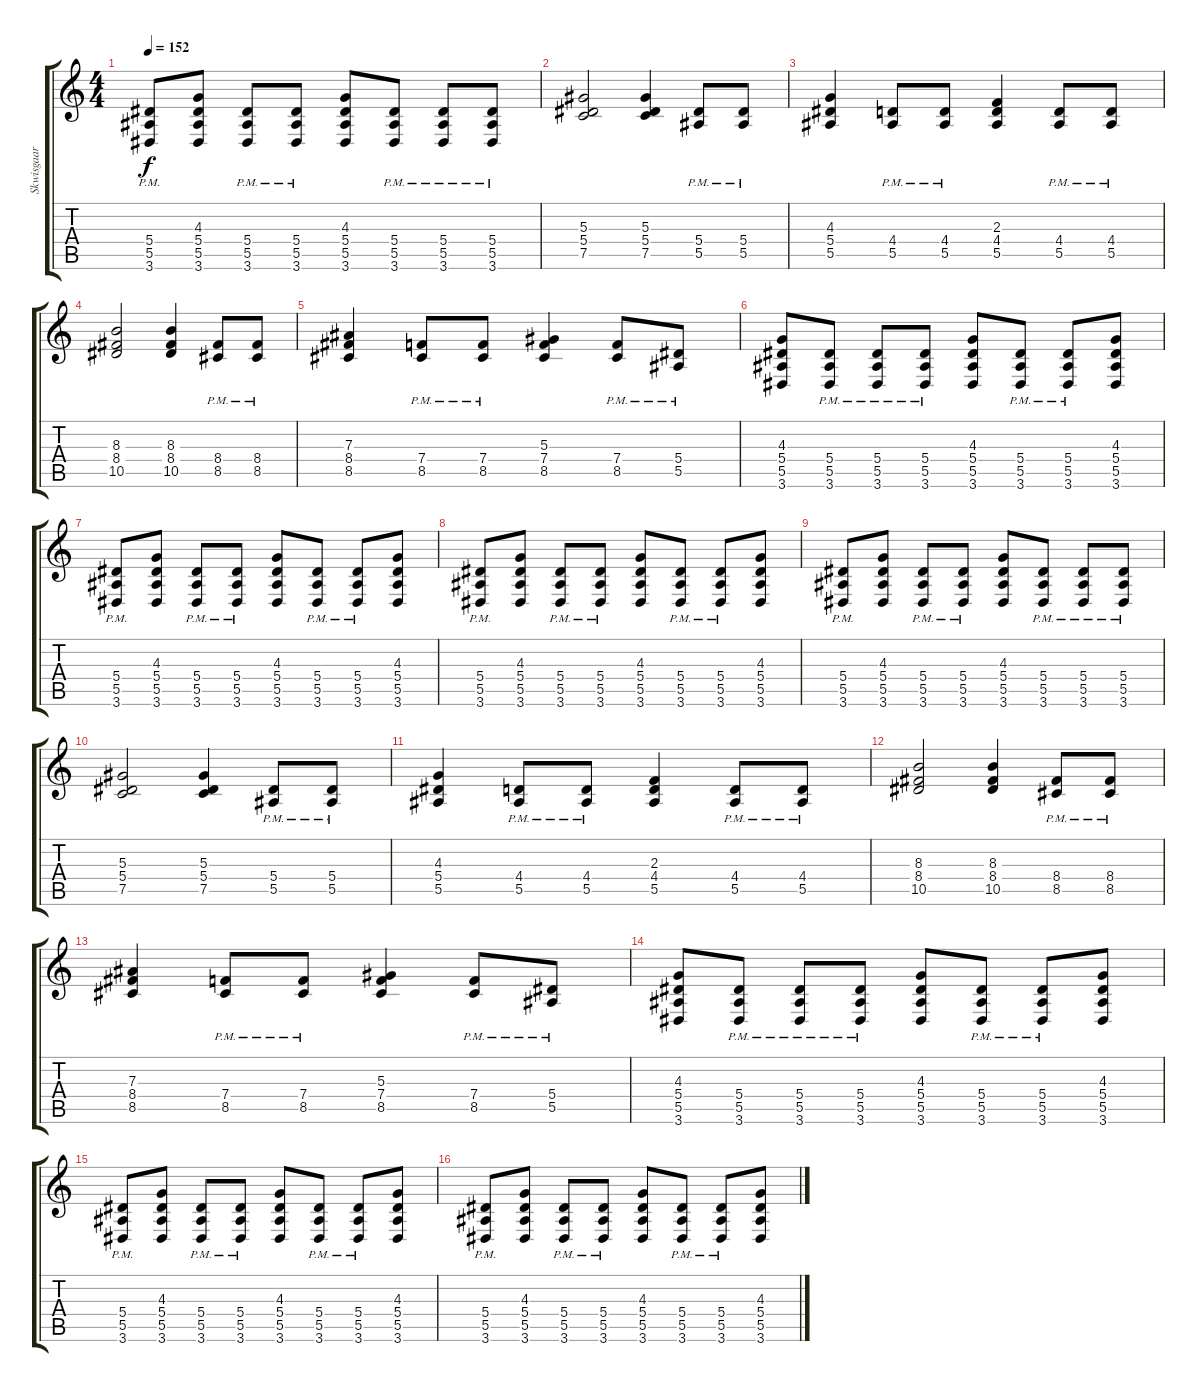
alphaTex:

\track ("Skwisgaar Skwigelf (Lead Guitar 1)" "Skwisgaar ") {instrument distortionguitar}
\staff {score tabs}
\tuning (C4 G3 Eb3 Bb2 F2 C2) {hide}
\ts (4 4)
\tempo 152
\clef g2
\ks c
(5.4{pm} 5.5{pm} 3.6{pm}).8{dy f} (4.3 5.4 5.5 3.6).8 (5.4{pm} 5.5{pm} 3.6{pm}).8 (5.4{pm} 5.5{pm} 3.6{pm}).8 (4.3 5.4 5.5 3.6).8 (5.4{pm} 5.5{pm} 3.6{pm}).8 (5.4{pm} 5.5{pm} 3.6{pm}).8 (5.4{pm} 5.5{pm} 3.6{pm}).8 |
(5.3 5.4 7.5).2 (5.3 5.4 7.5).4 (5.4{pm} 5.5{pm}).8 (5.4{pm} 5.5{pm}).8 |
(4.3 5.4 5.5).4 (4.4{pm} 5.5{pm}).8 (4.4{pm} 5.5{pm}).8 (2.3 4.4 5.5).4 (4.4{pm} 5.5{pm}).8 (4.4{pm} 5.5{pm}).8 |
(8.3 8.4 10.5).2 (8.3 8.4 10.5).4 (8.4{pm} 8.5{pm}).8 (8.4{pm} 8.5{pm}).8 |
(7.3 8.4 8.5).4 (7.4{pm} 8.5{pm}).8 (7.4{pm} 8.5{pm}).8 (5.3 7.4 8.5).4 (7.4{pm} 8.5{pm}).8 (5.4{pm} 5.5{pm}).8 |
(4.3 5.4 5.5 3.6).8 (5.4{pm} 5.5{pm} 3.6{pm}).8 (5.4{pm} 5.5{pm} 3.6{pm}).8 (5.4{pm} 5.5{pm} 3.6{pm}).8 (4.3 5.4 5.5 3.6).8 (5.4{pm} 5.5{pm} 3.6{pm}).8 (5.4{pm} 5.5{pm} 3.6{pm}).8 (4.3 5.4 5.5 3.6).8 |
(5.4{pm} 5.5{pm} 3.6{pm}).8 (4.3 5.4 5.5 3.6).8 (5.4{pm} 5.5{pm} 3.6{pm}).8 (5.4{pm} 5.5{pm} 3.6{pm}).8 (4.3 5.4 5.5 3.6).8 (5.4{pm} 5.5{pm} 3.6{pm}).8 (5.4{pm} 5.5{pm} 3.6{pm}).8 (4.3 5.4 5.5 3.6).8 |
(5.4{pm} 5.5{pm} 3.6{pm}).8 (4.3 5.4 5.5 3.6).8 (5.4{pm} 5.5{pm} 3.6{pm}).8 (5.4{pm} 5.5{pm} 3.6{pm}).8 (4.3 5.4 5.5 3.6).8 (5.4{pm} 5.5{pm} 3.6{pm}).8 (5.4{pm} 5.5{pm} 3.6{pm}).8 (4.3 5.4 5.5 3.6).8 |
(5.4{pm} 5.5{pm} 3.6{pm}).8 (4.3 5.4 5.5 3.6).8 (5.4{pm} 5.5{pm} 3.6{pm}).8 (5.4{pm} 5.5{pm} 3.6{pm}).8 (4.3 5.4 5.5 3.6).8 (5.4{pm} 5.5{pm} 3.6{pm}).8 (5.4{pm} 5.5{pm} 3.6{pm}).8 (5.4{pm} 5.5{pm} 3.6{pm}).8 |
(5.3 5.4 7.5).2 (5.3 5.4 7.5).4 (5.4{pm} 5.5{pm}).8 (5.4{pm} 5.5{pm}).8 |
(4.3 5.4 5.5).4 (4.4{pm} 5.5{pm}).8 (4.4{pm} 5.5{pm}).8 (2.3 4.4 5.5).4 (4.4{pm} 5.5{pm}).8 (4.4{pm} 5.5{pm}).8 |
(8.3 8.4 10.5).2 (8.3 8.4 10.5).4 (8.4{pm} 8.5{pm}).8 (8.4{pm} 8.5{pm}).8 |
(7.3 8.4 8.5).4 (7.4{pm} 8.5{pm}).8 (7.4{pm} 8.5{pm}).8 (5.3 7.4 8.5).4 (7.4{pm} 8.5{pm}).8 (5.4{pm} 5.5{pm}).8 |
(4.3 5.4 5.5 3.6).8 (5.4{pm} 5.5{pm} 3.6{pm}).8 (5.4{pm} 5.5{pm} 3.6{pm}).8 (5.4{pm} 5.5{pm} 3.6{pm}).8 (4.3 5.4 5.5 3.6).8 (5.4{pm} 5.5{pm} 3.6{pm}).8 (5.4{pm} 5.5{pm} 3.6{pm}).8 (4.3 5.4 5.5 3.6).8 |
(5.4{pm} 5.5{pm} 3.6{pm}).8 (4.3 5.4 5.5 3.6).8 (5.4{pm} 5.5{pm} 3.6{pm}).8 (5.4{pm} 5.5{pm} 3.6{pm}).8 (4.3 5.4 5.5 3.6).8 (5.4{pm} 5.5{pm} 3.6{pm}).8 (5.4{pm} 5.5{pm} 3.6{pm}).8 (4.3 5.4 5.5 3.6).8 |
(5.4{pm} 5.5{pm} 3.6{pm}).8 (4.3 5.4 5.5 3.6).8 (5.4{pm} 5.5{pm} 3.6{pm}).8 (5.4{pm} 5.5{pm} 3.6{pm}).8 (4.3 5.4 5.5 3.6).8 (5.4{pm} 5.5{pm} 3.6{pm}).8 (5.4{pm} 5.5{pm} 3.6{pm}).8 (4.3 5.4 5.5 3.6).8
